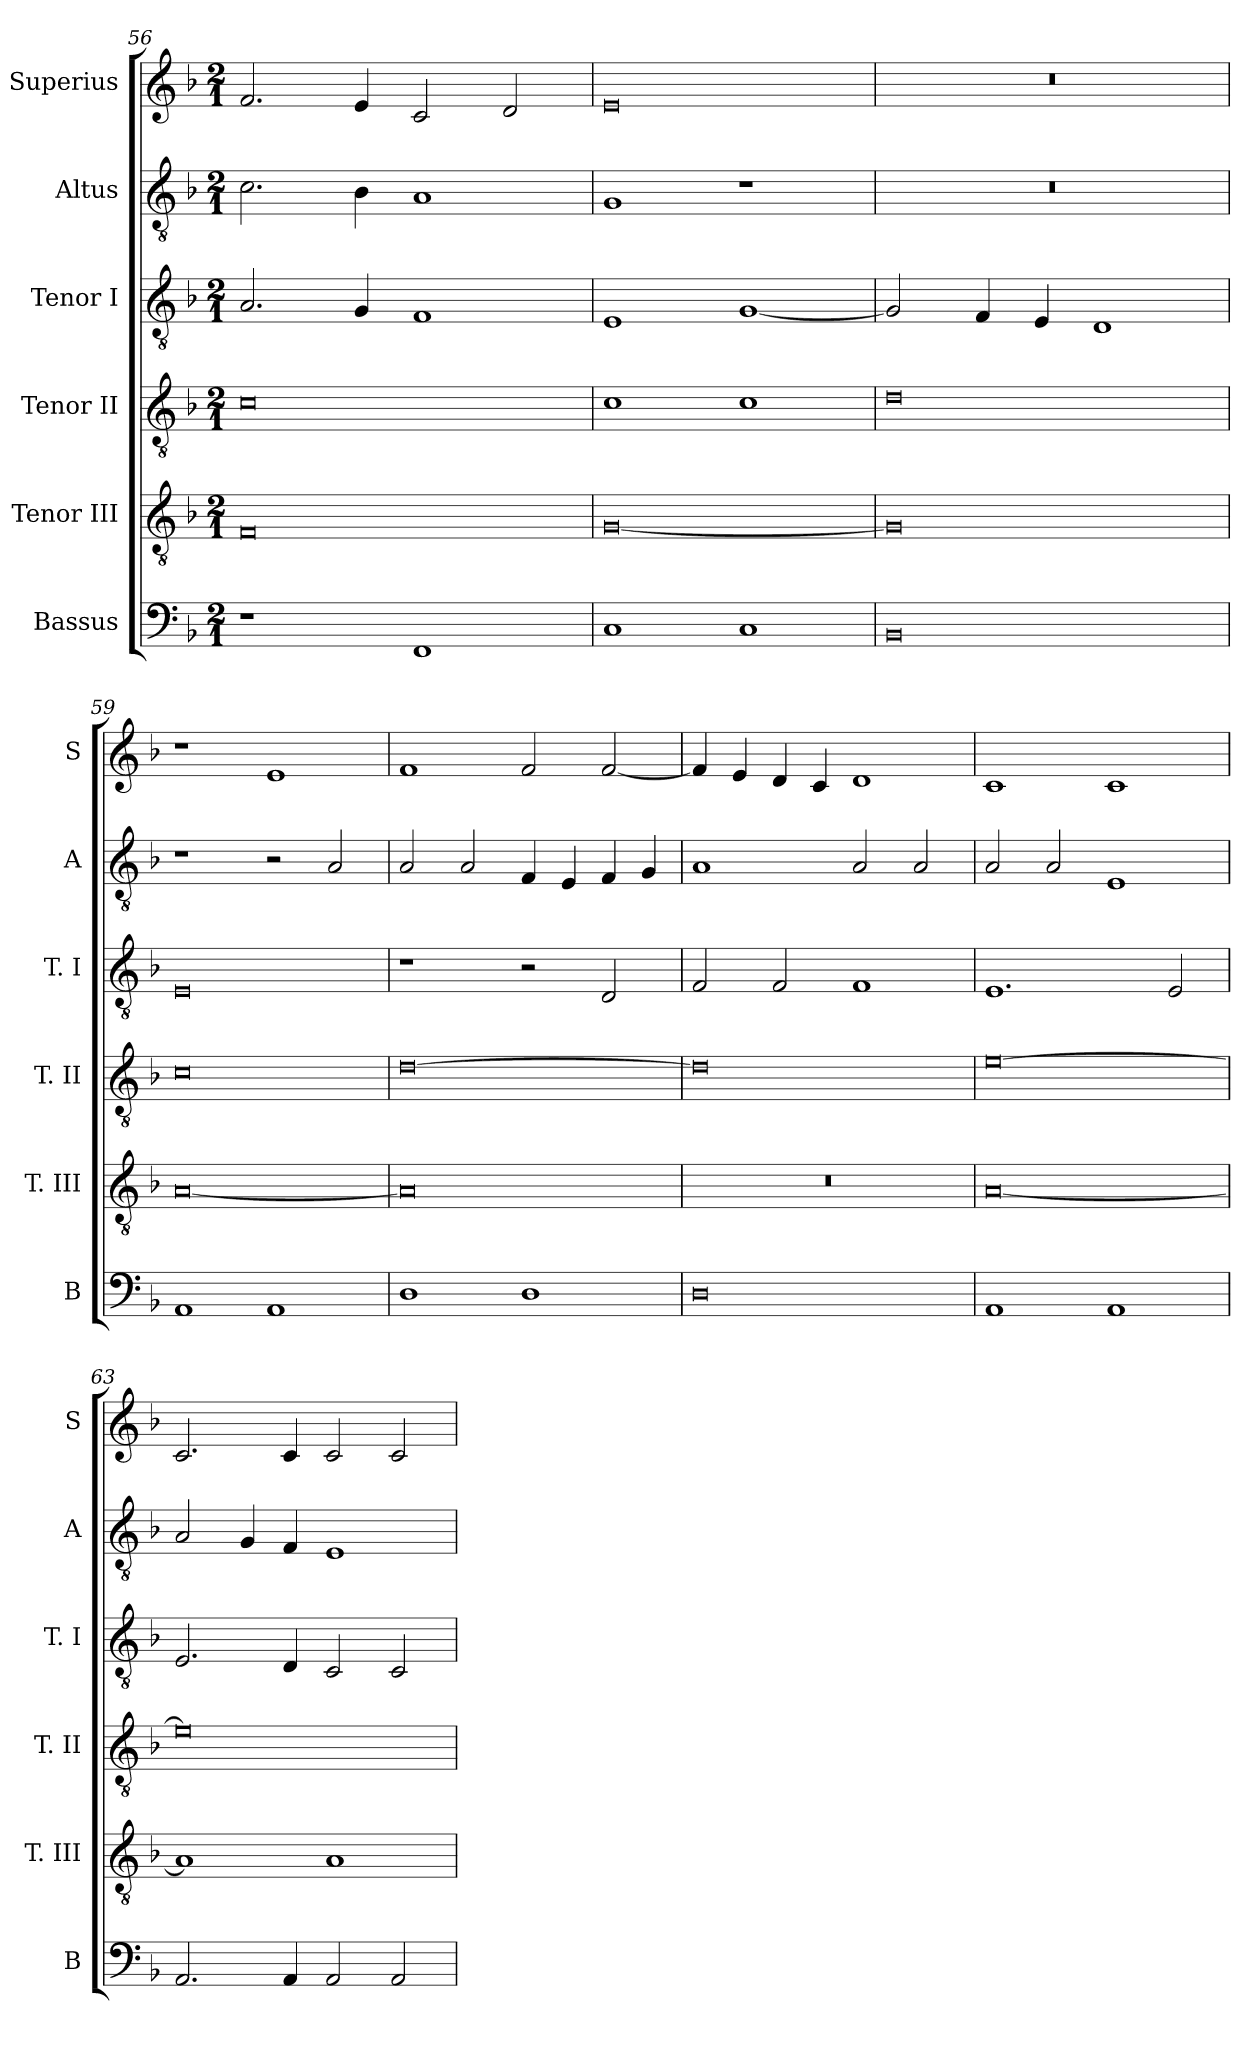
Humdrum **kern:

**kern	**kern	**kern	**kern	**kern	**kern
*part6	*part5	*part4	*part3	*part2	*part1
*staff6	*staff5	*staff4	*staff3	*staff2	*staff1
*I"Bassus	*I"Tenor III	*I"Tenor II	*I"Tenor I	*I"Altus	*I"Superius
*I'B	*I'T. III	*I'T. II	*I'T. I	*I'A	*I'S
*clefF4	*clefGv2	*clefGv2	*clefGv2	*clefGv2	*clefG2
*k[b-]	*k[b-]	*k[b-]	*k[b-]	*k[b-]	*k[b-]
*F:	*F:	*F:	*F:	*F:	*F:
*M2/1	*M2/1	*M2/1	*M2/1	*M2/1	*M2/1
=56	=56	=56	=56	=56	=56
1r	0F	0c	2.A	2.c	2.f
.	.	.	4G	4B-	4e
1FF	.	.	1F	1A	2c
.	.	.	.	.	2d
=57	=57	=57	=57	=57	=57
1C	[0G	1c	1E	1G	0e
1C	.	1c	[1G	1r	.
=58	=58	=58	=58	=58	=58
0BB-	0G]	0d	2G]	0r	0r
.	.	.	4F	.	.
.	.	.	4E	.	.
.	.	.	1D	.	.
=59	=59	=59	=59	=59	=59
1AA	[0A	0c	0E	1r	1r
1AA	.	.	.	2r	1e
.	.	.	.	2A	.
=60	=60	=60	=60	=60	=60
1D	0A]	[0d	1r	2A	1f
.	.	.	.	2A	.
1D	.	.	2r	4F	2f
.	.	.	.	4E	.
.	.	.	2D	4F	[2f
.	.	.	.	4G	.
=61	=61	=61	=61	=61	=61
0D	0r	0d]	2F	1A	4f]
.	.	.	.	.	4e
.	.	.	2F	.	4d
.	.	.	.	.	4c
.	.	.	1F	2A	1d
.	.	.	.	2A	.
=62	=62	=62	=62	=62	=62
1AA	[0A	[0e	1.E	2A	1c
.	.	.	.	2A	.
1AA	.	.	.	1E	1c
.	.	.	2E	.	.
=63	=63	=63	=63	=63	=63
2.AA	1A]	0e]	2.E	2A	2.c
.	.	.	.	4G	.
4AA	.	.	4D	4F	4c
2AA	1A	.	2C	1E	2c
2AA	.	.	2C	.	2c
=	=	=	=	=	=
*-	*-	*-	*-	*-	*-
